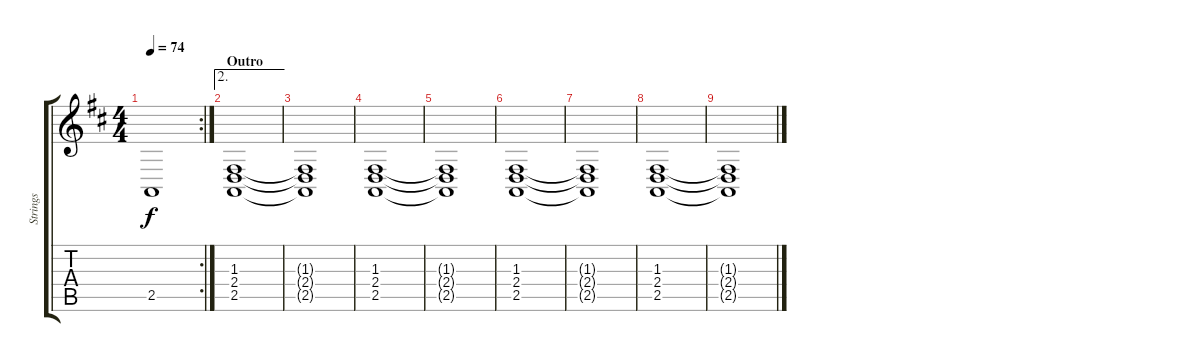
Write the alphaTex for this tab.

\track ("Strings" "Strings") {instrument stringensemble1}
\staff {score tabs}
\tuning (D4 A3 F3 C3 G2 C2) {hide}
\rc 2
\ts (4 4)
\tempo 74
\clef g2
\ks d
2.5.1{dy f} |
\ae 2
\section ("" "Outro")
(1.3 2.4 2.5).1 |
(1.3{t} 2.4{t} 2.5{t}).1 |
(1.3 2.4 2.5).1 |
(1.3{t} 2.4{t} 2.5{t}).1 |
(1.3 2.4 2.5).1 |
(1.3{t} 2.4{t} 2.5{t}).1 |
(1.3 2.4 2.5).1 |
(1.3{t} 2.4{t} 2.5{t}).1
